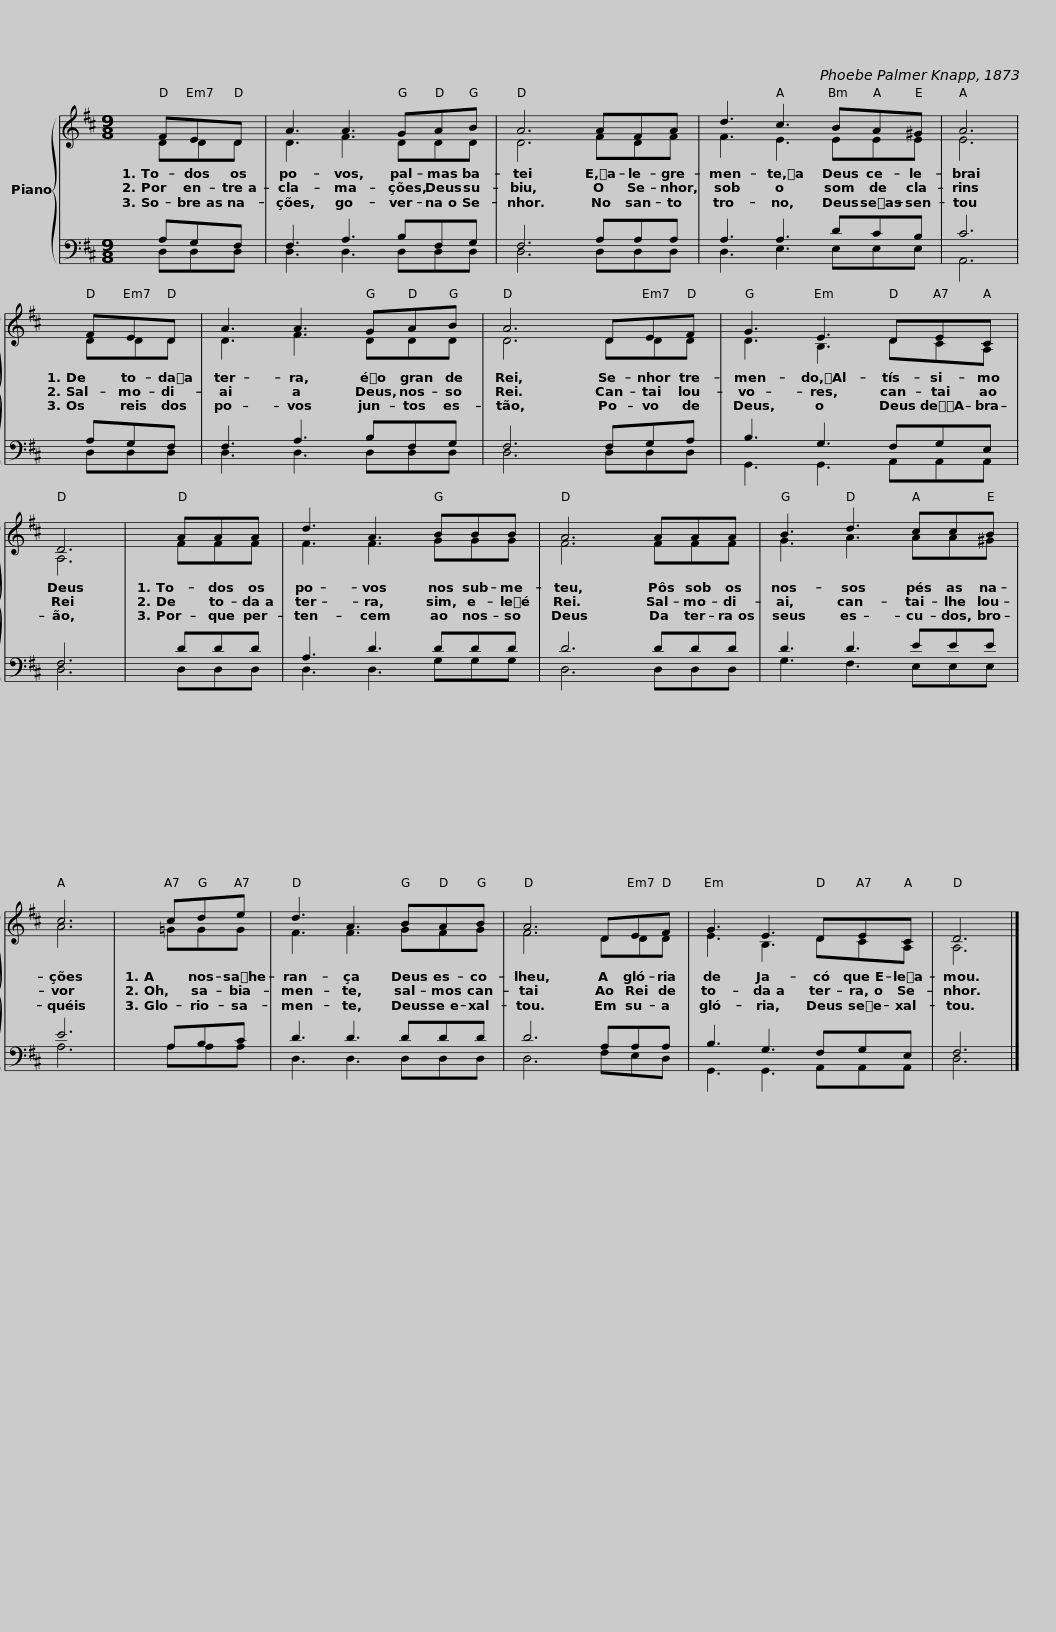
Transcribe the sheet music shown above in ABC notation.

X:1
%%score { ( 1 2 ) | ( 3 4 ) }
L:1/8
M:9/8
I:linebreak $
K:D
V:1 treble
V:2 treble
V:3 bass
V:4 bass
V:1
 FED | A3 A3 GAB | A6 AFA | d3 c3 BA^G | A6 |$ %5
 FED | A3 A3 GAB | A6 DEF | G3 E3 DEC | D6 |$ %10
 AAA | d3 A3 BBB | A6 AAA | B3 d3 ccB | c6 |$ %15
 cde | d3 A3 BAB | A6 DEF | G3 E3 DEC | D6 |] %20
V:2
 DDD | D3 F3 DDD | D6 FDF | F3 E3 EEE | E6 |$ %5
 DDD | D3 F3 DDD | D6 DDD | D3 B,3 DCA, | A,6 |$ %10
 FFF | F3 F3 GGG | F6 FFF | G3 A3 AA^G | A6 |$ %15
 =GGG | F3 F3 GFG | F6 DDD | E3 B,3 DCA, | A,6 |] %20
V:3
 A,G,F, | F,3 A,3 B,F,G, | F,6 A,A,A, | A,3 A,3 DCB, | C6 |$ %5
 A,G,F, | F,3 A,3 B,F,G, | F,6 F,G,A, | B,3 G,3 F,G,E, | F,6 |$ %10
 DDD | A,3 D3 DDD | D6 DDD | D3 D3 EEE | E6 |$ %15
 A,B,C | D3 D3 DDD | D6 A,A,A, | B,3 G,3 F,G,E, | F,6 |] %20
V:4
 D,D,D, | D,3 D,3 D,D,D, | D,6 D,D,D, | D,3 E,3 E,E,E, | A,,6 |$ %5
 D,D,D, | D,3 D,3 D,D,D, | D,6 D,D,D, | G,,3 G,,3 A,,A,,A,, | D,6 |$ %10
 D,D,D, | D,3 D,3 G,G,G, | D,6 D,D,D, | G,3 F,3 E,E,E, | A,6 |$ %15
 A,A,A, | D,3 D,3 D,D,D, | D,6 F,E,D, | G,,3 G,,3 A,,A,,A,, | D,6 |] %20
